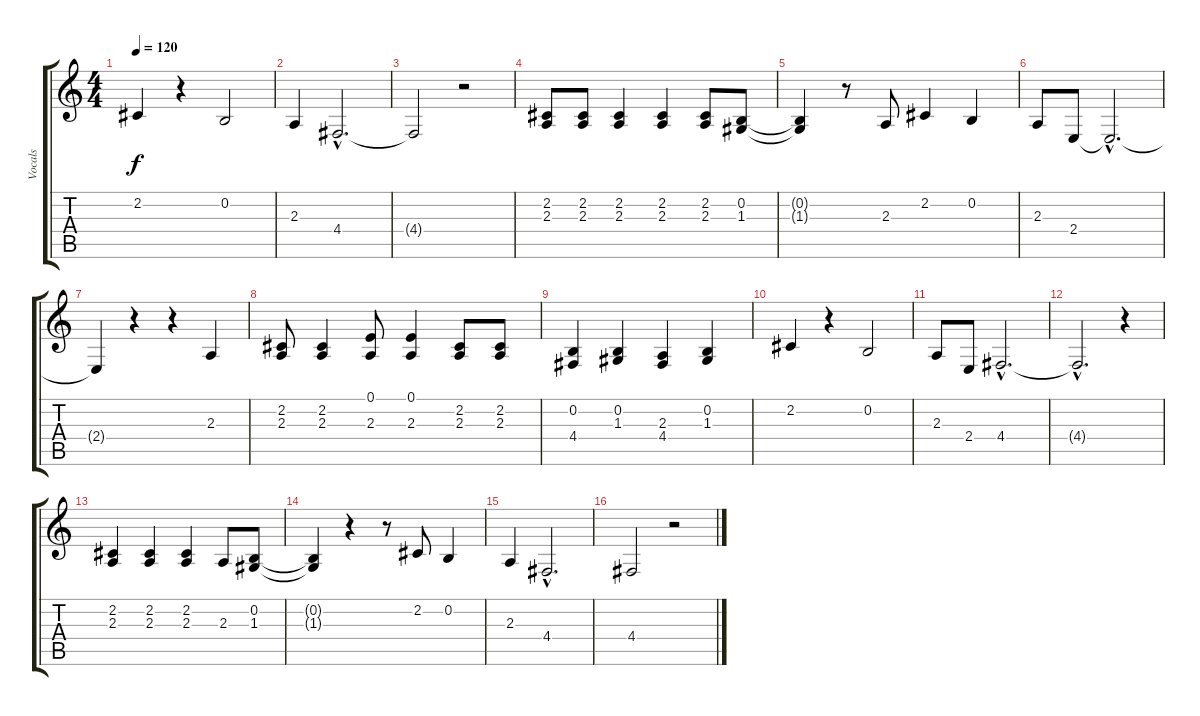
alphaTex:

\track ("Vocals" "Vocals") {instrument synthvoice}
\staff {score tabs}
\tuning (E4 B3 G3 D3 A2 E2) {hide}
\ts (4 4)
\tempo 120
\clef g2
\ks c
2.2.4{dy f} r.4 0.2.2 |
2.3.4 4.4{hac}.2{d} |
4.4{t}.2 r.2 |
(2.2 2.3).8 (2.2 2.3).8 (2.2 2.3).4 (2.2 2.3).4 (2.2 2.3).8 (0.2 1.3).8 |
(0.2{t} 1.3{t}).4 r.8 2.3.8 2.2.4 0.2.4 |
2.3.8 2.4.8 2.4{hac t}.2{d} |
2.4{t}.4 r.4 r.4 2.3.4 |
(2.2 2.3).8 (2.2 2.3).4 (0.1 2.3).8 (0.1 2.3).4 (2.2 2.3).8 (2.2 2.3).8 |
(0.2 4.4).4 (0.2 1.3).4 (2.3 4.4).4 (0.2 1.3).4 |
2.2.4 r.4 0.2.2 |
2.3.8 2.4.8 4.4{hac}.2{d} |
4.4{hac t}.2{d} r.4 |
(2.2 2.3).4 (2.2 2.3).4 (2.2 2.3).4 2.3.8 (0.2 1.3).8 |
(0.2{t} 1.3{t}).4 r.4 r.8 2.2.8 0.2.4 |
2.3.4 4.4{hac}.2{d} |
4.4.2 r.2
